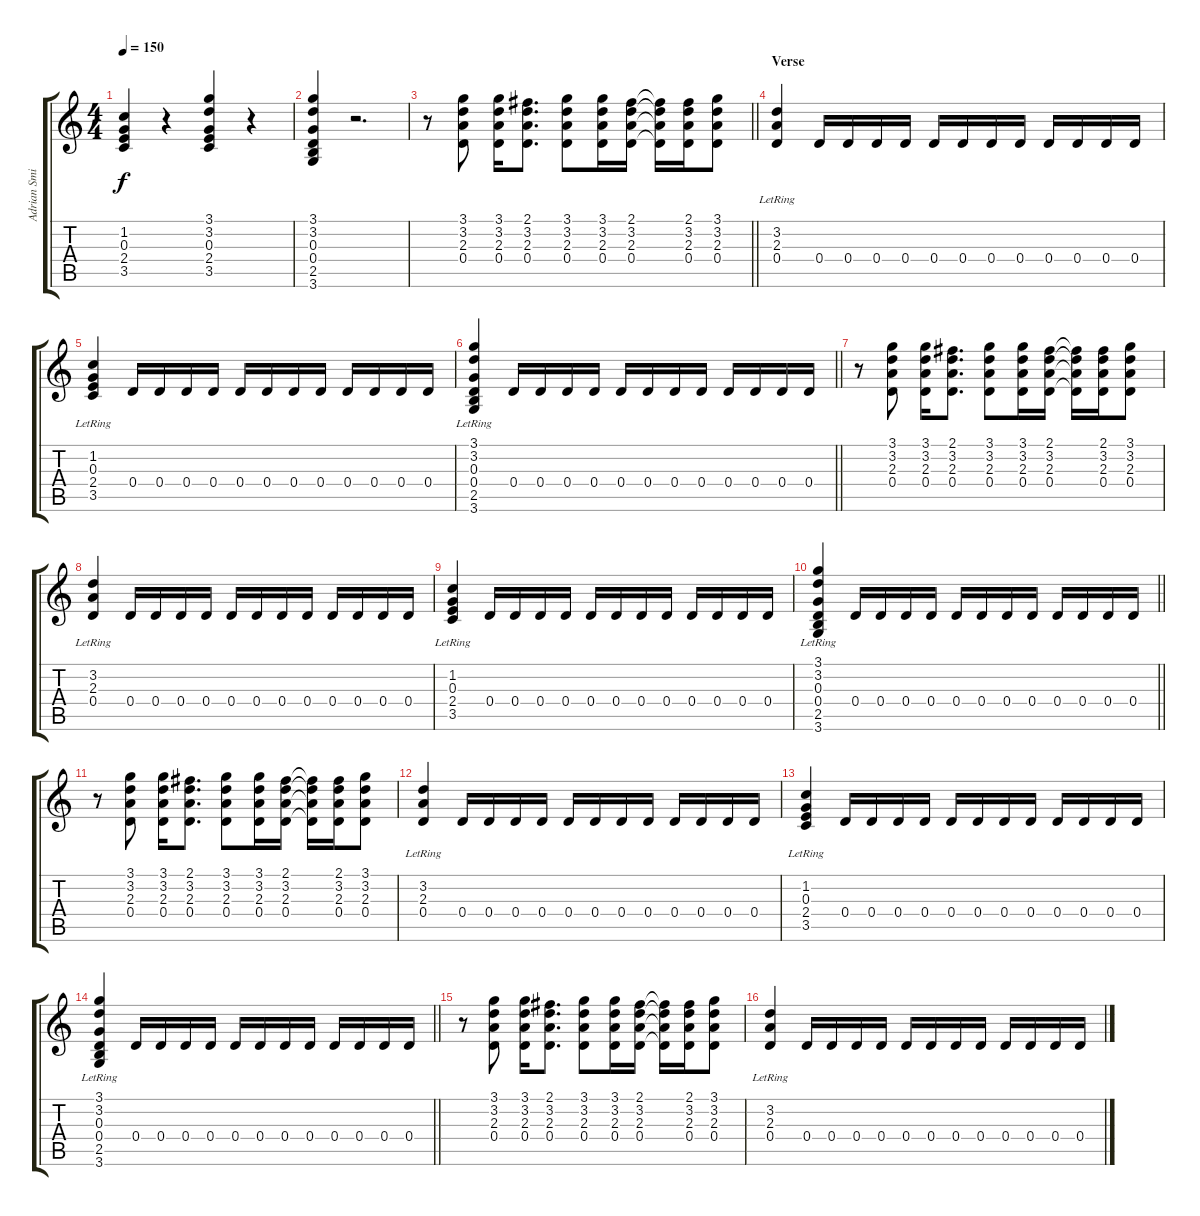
\track ("Adrian Smith" "Adrian Smi") {instrument distortionguitar}
\staff {score tabs}
\tuning (E4 B3 G3 D3 A2 E2) {hide}
\ts (4 4)
\tempo 150
\clef g2
\ks c
(1.2 0.3 2.4 3.5).4{dy f} r.4 (3.1 3.2 0.3 2.4 3.5).4 r.4 |
(3.1 3.2 0.3 0.4 2.5 3.6).4 r.2{d} |
\barLineRight lightlight
r.8 (3.1 3.2 2.3 0.4).8 (3.1 3.2 2.3 0.4).16 (2.1 3.2 2.3 0.4).8{d} (3.1 3.2 2.3 0.4).8 (3.1 3.2 2.3 0.4).16 (2.1 3.2 2.3 0.4).16 (2.1{t} 3.2{t} 2.3{t} 0.4{t}).16 (2.1 3.2 2.3 0.4).16 (3.1 3.2 2.3 0.4).8 |
\section ("" "Verse")
(3.2 2.3 0.4{lr}).4 0.4.16 0.4.16 0.4.16 0.4.16 0.4.16 0.4.16 0.4.16 0.4.16 0.4.16 0.4.16 0.4.16 0.4.16 |
(1.2 0.3 2.4{lr} 3.5).4 0.4.16 0.4.16 0.4.16 0.4.16 0.4.16 0.4.16 0.4.16 0.4.16 0.4.16 0.4.16 0.4.16 0.4.16 |
\barLineRight lightlight
(3.1 3.2 0.3 0.4{lr} 2.5 3.6).4 0.4.16 0.4.16 0.4.16 0.4.16 0.4.16 0.4.16 0.4.16 0.4.16 0.4.16 0.4.16 0.4.16 0.4.16 |
r.8 (3.1 3.2 2.3 0.4).8 (3.1 3.2 2.3 0.4).16 (2.1 3.2 2.3 0.4).8{d} (3.1 3.2 2.3 0.4).8 (3.1 3.2 2.3 0.4).16 (2.1 3.2 2.3 0.4).16 (2.1{t} 3.2{t} 2.3{t} 0.4{t}).16 (2.1 3.2 2.3 0.4).16 (3.1 3.2 2.3 0.4).8 |
(3.2 2.3 0.4{lr}).4 0.4.16 0.4.16 0.4.16 0.4.16 0.4.16 0.4.16 0.4.16 0.4.16 0.4.16 0.4.16 0.4.16 0.4.16 |
(1.2 0.3 2.4{lr} 3.5).4 0.4.16 0.4.16 0.4.16 0.4.16 0.4.16 0.4.16 0.4.16 0.4.16 0.4.16 0.4.16 0.4.16 0.4.16 |
\barLineRight lightlight
(3.1 3.2 0.3 0.4{lr} 2.5 3.6).4 0.4.16 0.4.16 0.4.16 0.4.16 0.4.16 0.4.16 0.4.16 0.4.16 0.4.16 0.4.16 0.4.16 0.4.16 |
r.8 (3.1 3.2 2.3 0.4).8 (3.1 3.2 2.3 0.4).16 (2.1 3.2 2.3 0.4).8{d} (3.1 3.2 2.3 0.4).8 (3.1 3.2 2.3 0.4).16 (2.1 3.2 2.3 0.4).16 (2.1{t} 3.2{t} 2.3{t} 0.4{t}).16 (2.1 3.2 2.3 0.4).16 (3.1 3.2 2.3 0.4).8 |
(3.2 2.3 0.4{lr}).4 0.4.16 0.4.16 0.4.16 0.4.16 0.4.16 0.4.16 0.4.16 0.4.16 0.4.16 0.4.16 0.4.16 0.4.16 |
(1.2 0.3 2.4{lr} 3.5).4 0.4.16 0.4.16 0.4.16 0.4.16 0.4.16 0.4.16 0.4.16 0.4.16 0.4.16 0.4.16 0.4.16 0.4.16 |
\barLineRight lightlight
(3.1 3.2 0.3 0.4{lr} 2.5 3.6).4 0.4.16 0.4.16 0.4.16 0.4.16 0.4.16 0.4.16 0.4.16 0.4.16 0.4.16 0.4.16 0.4.16 0.4.16 |
r.8 (3.1 3.2 2.3 0.4).8 (3.1 3.2 2.3 0.4).16 (2.1 3.2 2.3 0.4).8{d} (3.1 3.2 2.3 0.4).8 (3.1 3.2 2.3 0.4).16 (2.1 3.2 2.3 0.4).16 (2.1{t} 3.2{t} 2.3{t} 0.4{t}).16 (2.1 3.2 2.3 0.4).16 (3.1 3.2 2.3 0.4).8 |
(3.2 2.3 0.4{lr}).4 0.4.16 0.4.16 0.4.16 0.4.16 0.4.16 0.4.16 0.4.16 0.4.16 0.4.16 0.4.16 0.4.16 0.4.16
